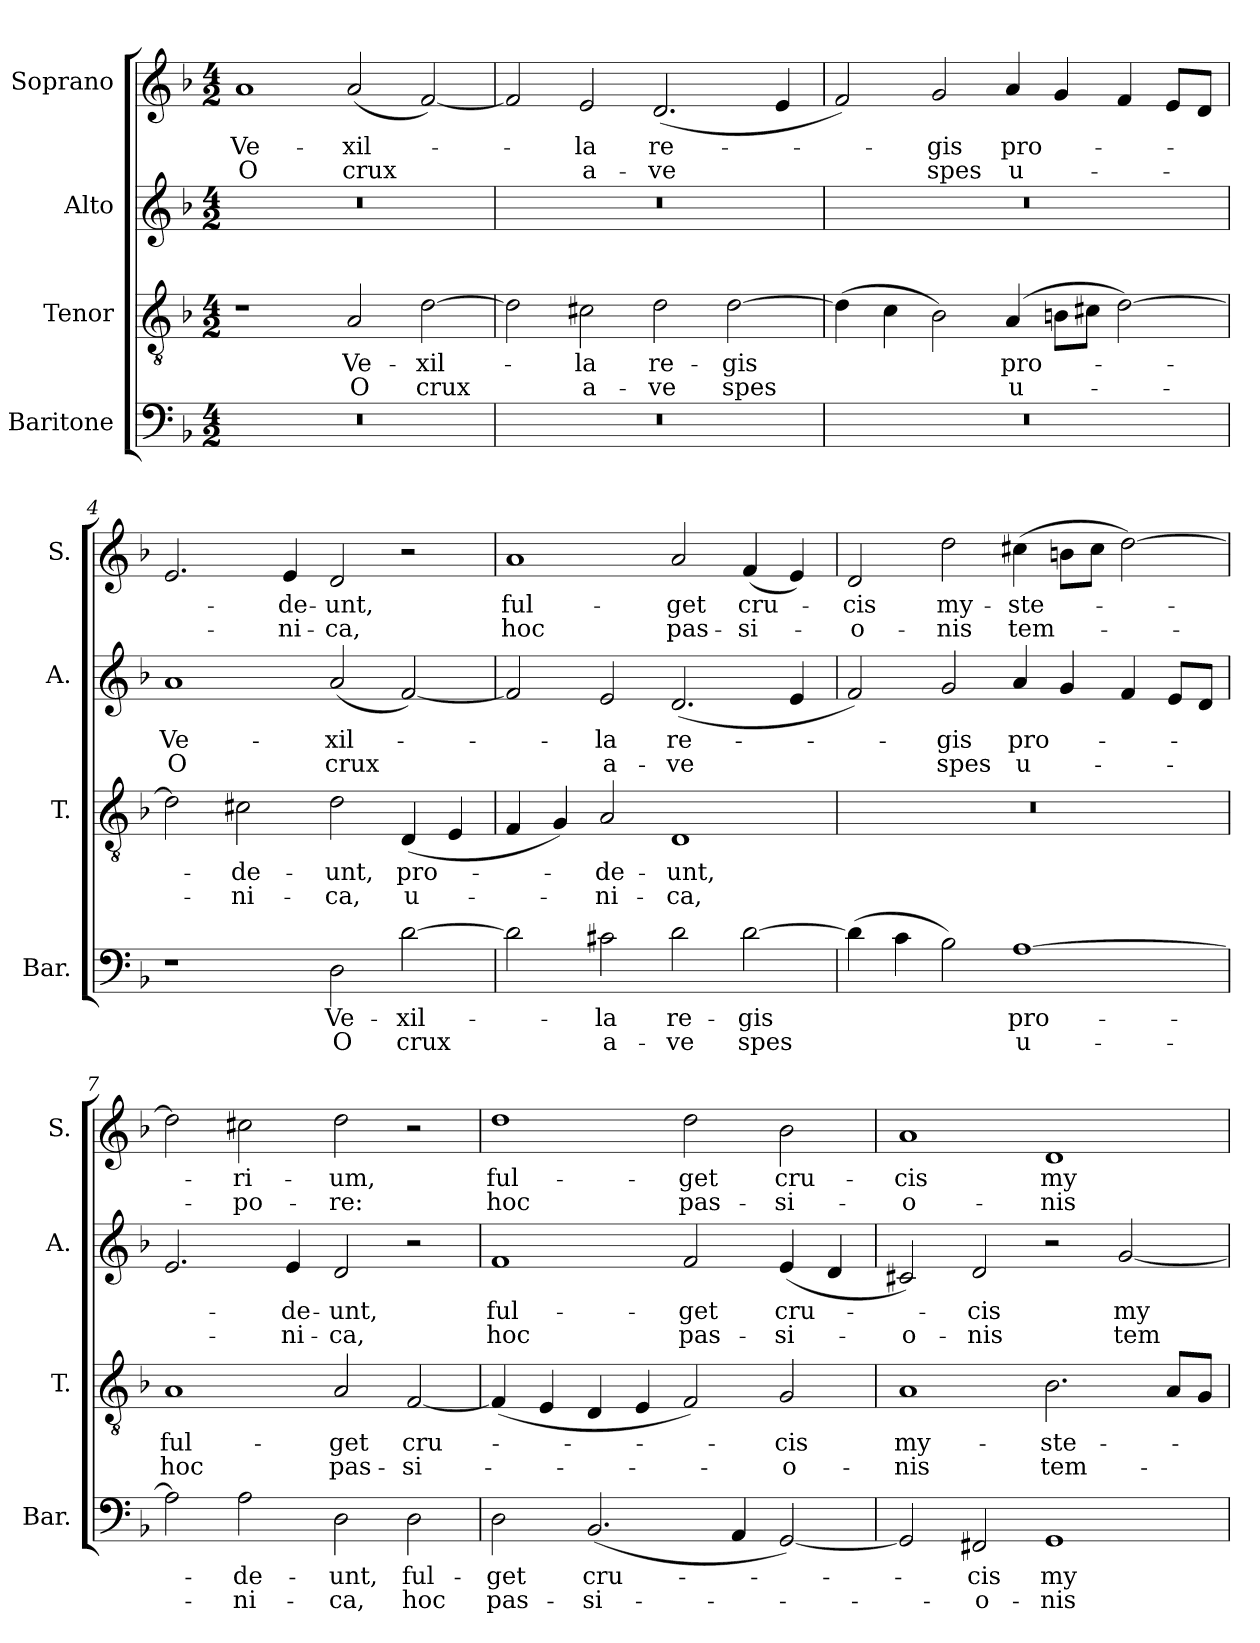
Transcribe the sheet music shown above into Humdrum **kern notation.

**kern	**text	**text	**kern	**text	**text	**kern	**text	**text	**kern	**text	**text
*part4	*part4	*part4	*part3	*part3	*part3	*part2	*part2	*part2	*part1	*part1	*part1
*staff4	*staff4	*staff4	*staff3	*staff3	*staff3	*staff2	*staff2	*staff2	*staff1	*staff1	*staff1
*I"Baritone	*	*	*I"Tenor	*	*	*I"Alto	*	*	*I"Soprano	*	*
*I'Bar.	*	*	*I'T.	*	*	*I'A.	*	*	*I'S.	*	*
*clefF4	*	*	*clefGv2	*	*	*clefG2	*	*	*clefG2	*	*
*	*	*	*ITrd7c12	*	*	*	*	*	*	*	*
*k[b-]	*	*	*k[b-]	*	*	*k[b-]	*	*	*k[b-]	*	*
*F:	*	*	*F:	*	*	*F:	*	*	*F:	*	*
*M4/2	*	*	*M4/2	*	*	*M4/2	*	*	*M4/2	*	*
*MM144	*	*	*MM144	*	*	*MM144	*	*	*MM144	*	*
=1	=1	=1	=1	=1	=1	=1	=1	=1	=1	=1	=1
!	!	!	!	!	!	!	!	!	!	!LO:LY:b	!LO:LY:b
0r	.	.	1r	.	.	0r	.	.	1a	Ve-	O
!	!	!	!	!LO:LY:b	!LO:LY:b	!	!	!	!	!LO:LY:b	!LO:LY:b
.	.	.	2AA/	Ve-	O	.	.	.	(<2a/	-xil-	crux
!	!	!	!	!LO:LY:b	!LO:LY:b	!	!	!	!	!	!
.	.	.	[2D\	-xil-	crux	.	.	.	[2f/)	.	.
=2	=2	=2	=2	=2	=2	=2	=2	=2	=2	=2	=2
0r	.	.	2D\]	.	.	0r	.	.	2f/]	.	.
!	!	!	!	!LO:LY:b	!LO:LY:b	!	!	!	!	!LO:LY:b	!LO:LY:b
.	.	.	2C#X\	-la	a-	.	.	.	2e/	-la	a-
!	!	!	!	!LO:LY:b	!LO:LY:b	!	!	!	!	!LO:LY:b	!LO:LY:b
.	.	.	2D\	re-	-ve	.	.	.	(<2.d/	re-	-ve
!	!	!	!	!LO:LY:b	!LO:LY:b	!	!	!	!	!	!
.	.	.	[2D\	-gis	spes	.	.	.	.	.	.
.	.	.	.	.	.	.	.	.	4e/	.	.
=3	=3	=3	=3	=3	=3	=3	=3	=3	=3	=3	=3
0r	.	.	(>4D\]	.	.	0r	.	.	2f/)	.	.
.	.	.	4C\	.	.	.	.	.	.	.	.
!	!	!	!	!	!	!	!	!	!	!LO:LY:b	!LO:LY:b
.	.	.	2BB-\)	.	.	.	.	.	2g/	-gis	spes
!	!	!	!	!LO:LY:b	!LO:LY:b	!	!	!	!	!LO:LY:b	!LO:LY:b
.	.	.	(>4AA/	pro-	u-	.	.	.	4a/	pro-	u-
.	.	.	8BBn\L	.	.	.	.	.	4g/	.	.
.	.	.	8C#X\J	.	.	.	.	.	.	.	.
.	.	.	[2D\)	.	.	.	.	.	4f/	.	.
.	.	.	.	.	.	.	.	.	8e/L	.	.
.	.	.	.	.	.	.	.	.	8d/J	.	.
=4	=4	=4	=4	=4	=4	=4	=4	=4	=4	=4	=4
!	!	!	!	!	!	!	!LO:LY:b	!LO:LY:b	!	!	!
1r	.	.	2D\]	.	.	1a	Ve-	O	2.e/	.	.
!	!	!	!	!LO:LY:b	!LO:LY:b	!	!	!	!	!	!
.	.	.	2C#X\	-de-	-ni-	.	.	.	.	.	.
!	!	!	!	!	!	!	!	!	!	!LO:LY:b	!LO:LY:b
.	.	.	.	.	.	.	.	.	4e/	-de-	-ni-
!	!LO:LY:b	!LO:LY:b	!	!LO:LY:b	!LO:LY:b	!	!LO:LY:b	!LO:LY:b	!	!LO:LY:b	!LO:LY:b
2D\	Ve-	O	2D\	-unt,	-ca,	(<2a/	-xil-	crux	2d/	-unt,	-ca,
!	!LO:LY:b	!LO:LY:b	!	!LO:LY:b	!LO:LY:b	!	!	!	!	!	!
[2d\	-xil-	crux	(<4DD/	pro-	u-	[2f/)	.	.	2r	.	.
.	.	.	4EE/	.	.	.	.	.	.	.	.
=5	=5	=5	=5	=5	=5	=5	=5	=5	=5	=5	=5
!	!	!	!	!	!	!	!	!	!	!LO:LY:b	!LO:LY:b
2d\]	.	.	4FF/	.	.	2f/]	.	.	1a	ful-	hoc
.	.	.	4GG/)	.	.	.	.	.	.	.	.
!	!LO:LY:b	!LO:LY:b	!	!LO:LY:b	!LO:LY:b	!	!LO:LY:b	!LO:LY:b	!	!	!
2c#X\	-la	a-	2AA/	-de-	-ni-	2e/	-la	a-	.	.	.
!	!LO:LY:b	!LO:LY:b	!	!LO:LY:b	!LO:LY:b	!	!LO:LY:b	!LO:LY:b	!	!LO:LY:b	!LO:LY:b
2d\	re-	-ve	1DD	-unt,	-ca,	(<2.d/	re-	-ve	2a/	-get	pas-
!	!LO:LY:b	!LO:LY:b	!	!	!	!	!	!	!	!LO:LY:b	!LO:LY:b
[2d\	-gis	spes	.	.	.	.	.	.	(<4f/	cru-	-si-
.	.	.	.	.	.	4e/	.	.	4e/)	.	.
!!LO:LB:g=z
=6	=6	=6	=6	=6	=6	=6	=6	=6	=6	=6	=6
!	!	!	!	!	!	!	!	!	!	!LO:LY:b	!LO:LY:b
(>4d\]	.	.	0r	.	.	2f/)	.	.	2d/	-cis	-o-
4c\	.	.	.	.	.	.	.	.	.	.	.
!	!	!	!	!	!	!	!LO:LY:b	!LO:LY:b	!	!LO:LY:b	!LO:LY:b
2B-\)	.	.	.	.	.	2g/	-gis	spes	2dd\	my-	-nis
!	!LO:LY:b	!LO:LY:b	!	!	!	!	!LO:LY:b	!LO:LY:b	!	!LO:LY:b	!LO:LY:b
[1A	pro-	u-	.	.	.	4a/	pro-	u-	(>4cc#X\	-ste-	tem-
.	.	.	.	.	.	4g/	.	.	8bn\L	.	.
.	.	.	.	.	.	.	.	.	8cc#\J	.	.
.	.	.	.	.	.	4f/	.	.	[2dd\)	.	.
.	.	.	.	.	.	8e/L	.	.	.	.	.
.	.	.	.	.	.	8d/J	.	.	.	.	.
!!LO:PB:g=z
=7	=7	=7	=7	=7	=7	=7	=7	=7	=7	=7	=7
!	!	!	!	!LO:LY:b	!LO:LY:b	!	!	!	!	!	!
2A\]	.	.	1AA	ful-	hoc	2.e/	.	.	2dd\]	.	.
!	!LO:LY:b	!LO:LY:b	!	!	!	!	!	!	!	!LO:LY:b	!LO:LY:b
2A\	-de-	-ni-	.	.	.	.	.	.	2cc#X\	-ri-	-po-
!	!	!	!	!	!	!	!LO:LY:b	!LO:LY:b	!	!	!
.	.	.	.	.	.	4e/	-de-	-ni-	.	.	.
!	!LO:LY:b	!LO:LY:b	!	!LO:LY:b	!LO:LY:b	!	!LO:LY:b	!LO:LY:b	!	!LO:LY:b	!LO:LY:b
2D\	-unt,	-ca,	2AA/	-get	pas-	2d/	-unt,	-ca,	2dd\	-um,	-re:
!	!LO:LY:b	!LO:LY:b	!	!LO:LY:b	!LO:LY:b	!	!	!	!	!	!
2D\	ful-	hoc	[2FF/	cru-	-si-	2r	.	.	2r	.	.
=8	=8	=8	=8	=8	=8	=8	=8	=8	=8	=8	=8
!	!LO:LY:b	!LO:LY:b	!	!	!	!	!LO:LY:b	!LO:LY:b	!	!LO:LY:b	!LO:LY:b
2D\	-get	pas-	(<4FF/]	.	.	1f	ful-	hoc	1dd	ful-	hoc
.	.	.	4EE/	.	.	.	.	.	.	.	.
!	!LO:LY:b	!LO:LY:b	!	!	!	!	!	!	!	!	!
(<2.BB-/	cru-	-si-	4DD/	.	.	.	.	.	.	.	.
.	.	.	4EE/	.	.	.	.	.	.	.	.
!	!	!	!	!	!	!	!LO:LY:b	!LO:LY:b	!	!LO:LY:b	!LO:LY:b
.	.	.	2FF/)	.	.	2f/	-get	pas-	2dd\	-get	pas-
4AA/	.	.	.	.	.	.	.	.	.	.	.
!	!	!	!	!LO:LY:b	!LO:LY:b	!	!LO:LY:b	!LO:LY:b	!	!LO:LY:b	!LO:LY:b
[2GG/)	.	.	2GG/	-cis	-o-	(<4e/	cru-	-si-	2b-\	cru-	-si-
.	.	.	.	.	.	4d/	.	.	.	.	.
=9	=9	=9	=9	=9	=9	=9	=9	=9	=9	=9	=9
!	!	!	!	!LO:LY:b	!LO:LY:b	!	!	!LO:LY:b	!	!LO:LY:b	!LO:LY:b
2GG/]	.	.	1AA	my-	-nis	2c#X/)	.	-o-	1a	-cis	-o-
!	!LO:LY:b	!LO:LY:b	!	!	!	!	!LO:LY:b	!LO:LY:b	!	!	!
2FF#X/	-cis	-o-	.	.	.	2d/	-cis	-nis	.	.	.
!	!LO:LY:b	!LO:LY:b	!	!LO:LY:b	!LO:LY:b	!	!	!	!	!LO:LY:b	!LO:LY:b
1GG	my-	-nis	2.BB-\	-ste-	tem-	2r	.	.	1d	my-	-nis
!	!	!	!	!	!	!	!LO:LY:b	!LO:LY:b	!	!	!
.	.	.	.	.	.	[2g/	my-	tem-	.	.	.
.	.	.	8AA/L	.	.	.	.	.	.	.	.
.	.	.	8GG/J	.	.	.	.	.	.	.	.
=	=	=	=	=	=	=	=	=	=	=	=
*-	*-	*-	*-	*-	*-	*-	*-	*-	*-	*-	*-
